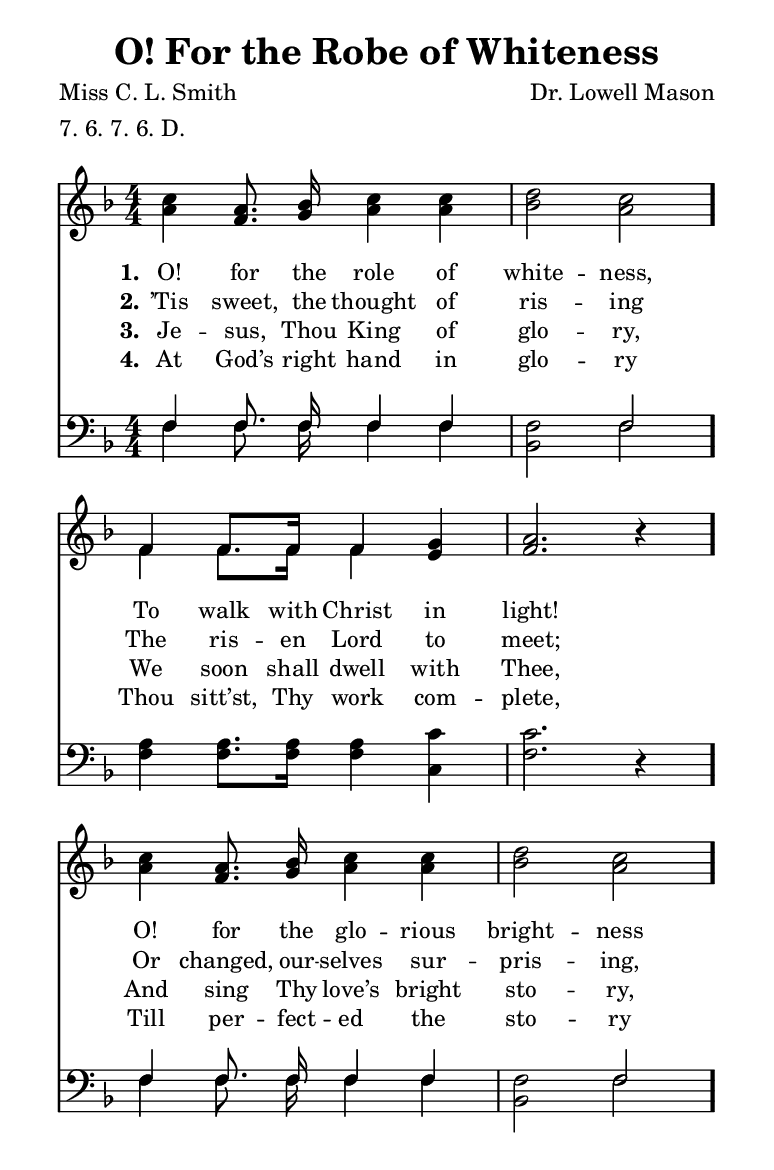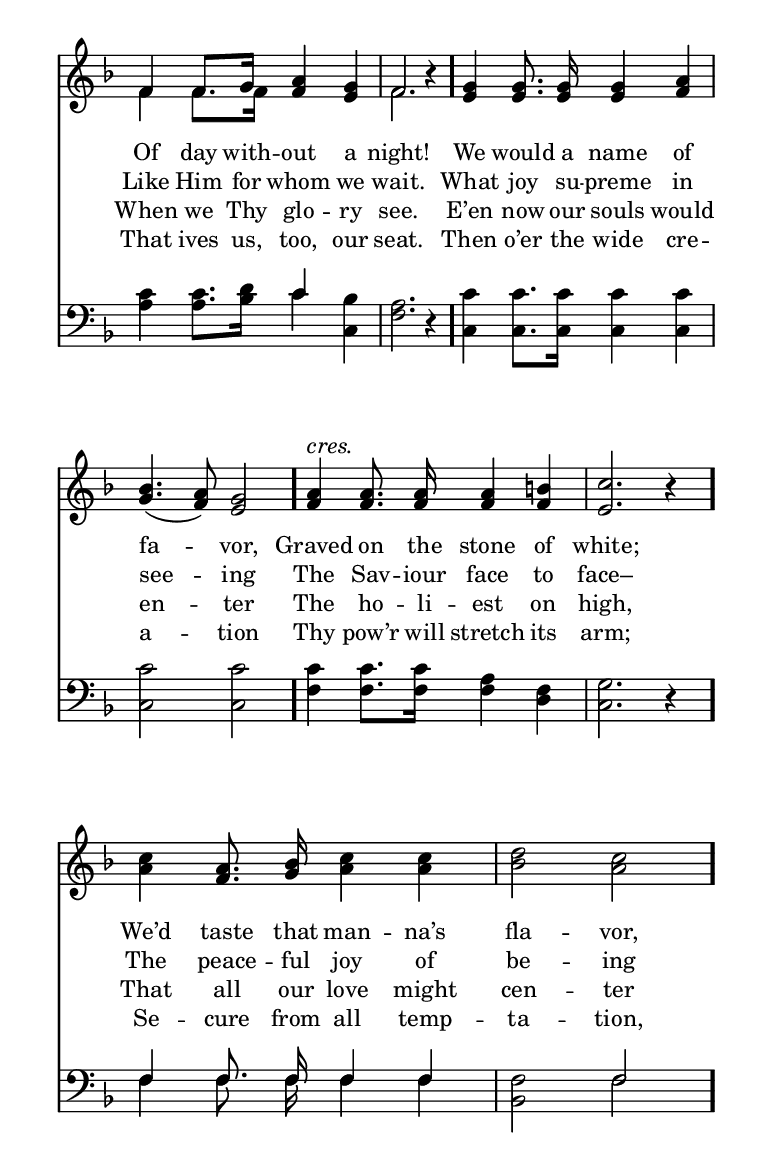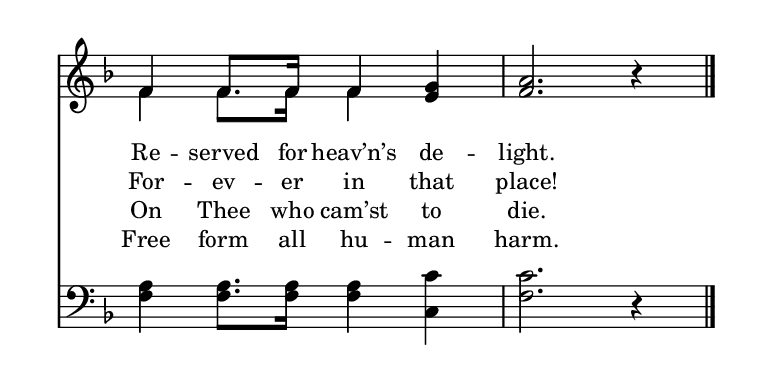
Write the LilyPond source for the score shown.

\include "common/global.ily"
\paper {
  \include "common/paper.ily"
}

\header{
  hymnnumber = "246"
  title = "O! For the Robe of Whiteness"
  tunename = "Work"
  meter = "7. 6. 7. 6. D."
  poet = "Miss C. L. Smith"
  composer = "Dr. Lowell Mason"
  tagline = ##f
}

global = {
  \include "common/overrides.ily"
  \override Staff.TimeSignature.style = #'numbered
  \time 4/4
  \override Score.MetronomeMark.transparent = ##t % hide all fermata changes too
  \tempo 4=90
  \key f \major
  \autoBeamOff
}

patternA = { c4 c8. c16 c4 c | c2 c }
patternB = { c4 c8. c16 c4 c | c2. c4 }
patternC = { c4 c8. c16 c4 c | c4.( c8) c2 }

notesSoprano = {
\global
\relative c'' {

  \changePitch \patternA { c a bes c c | d c }
  \changePitch \patternB { f, f f f g | a r }
  \changePitch \patternA { c a bes c c | d c }
  \changePitch \patternB { f, f g a g | f r }

  \changePitch \patternC { g g g g a | bes a g }
  \changePitch \patternB { a^\markup{\italic cres.} a a a b | c r }
  \changePitch \patternA { c a bes c c | d c }
  \changePitch \patternB { f, f f f g | a r }

  \bar "|."

}
}

notesAlto = {
\global
\relative e' {

  \changePitch \patternA { a f g a a | bes a }
  \changePitch \patternB { f f f f e | f r }
  \changePitch \patternA { a f g a a | bes a }
  \changePitch \patternB { f f f f e | f r }

  \changePitch \patternC { e e e e f | g f e }
  \changePitch \patternB { f f f f f | e r }
  \changePitch \patternA { a f g a a | bes a }
  \changePitch \patternB { f f f f e | f r }

}
}

notesTenor = {
\global
\relative a {

  \changePitch \patternA { f f f f f | f f }
  \changePitch \patternB { a a a a c | c r }
  \changePitch \patternA { f, f f f f | f f }
  \changePitch \patternB { c' c d c bes | a r }

  \changePitch \patternA { c c c c c | c c }
  \changePitch \patternB { c c c a f | g r }
  \changePitch \patternA { f f f f f | f f }
  \changePitch \patternB { a a a a c | c r }

}
}

notesBass = {
\global
\relative f {

  \changePitch \patternA { f f f f f | bes, f' }
  \changePitch \patternB { f f f f c | f r }
  \changePitch \patternA { f f f f f | bes, f' }
  \changePitch \patternB { a a bes c c, | f r }

  \changePitch \patternA { c c c c c | c c }
  \changePitch \patternB { f f f f d | c r }
  \changePitch \patternA { f f f f f | bes, f' }
  \changePitch \patternB { f f f f c | f r }

}
}

wordsA = \lyricmode {
\set stanza = "1."

O! for the role of white -- ness, \bar "."
To walk with Christ in light! \bar "."
O! for the glo -- rious bright -- ness \bar "."
Of day with -- out a night! \bar "."
We would a name of fa -- vor, \bar "."
Graved on the stone of white; \bar "."
We’d taste that man -- na’s fla -- vor, \bar "."
Re -- served for heav’n’s de -- light. \bar "."

}

wordsB = \lyricmode {
\set stanza = "2."

’Tis sweet, the thought of ris -- ing
The ris -- en Lord to meet;
Or changed, our -- selves sur -- pris -- ing,
Like Him for whom we wait.
What joy su -- preme in see -- ing
The Sav -- iour face to face–
The peace -- ful joy of be -- ing
For -- ev -- er in that place!

}

wordsC = \lyricmode {
\set stanza = "3."

Je -- sus, Thou King of glo -- ry,
We soon shall dwell with Thee,
And sing Thy love’s bright sto -- ry,
When we Thy glo -- ry see.
E’en now our souls would en -- ter 
The ho -- li -- est on high,
That all our love might cen -- ter
On Thee who cam’st to die.

}

wordsD = \lyricmode {
\set stanza = "4."

At God’s right hand in glo -- ry
Thou sitt’st, Thy work com -- plete,
Till per -- fect -- ed the sto -- ry
That ives us, too, our seat.
Then o’er the wide cre -- a -- tion
Thy pow’r will stretch its arm;
Se -- cure from all temp -- ta -- tion,
Free form all hu -- man harm.

}

\score {
  \context ChoirStaff <<
    \context Staff = upper <<
      \set ChoirStaff.systemStartDelimiter = #'SystemStartBar
      \set ChoirStaff.printPartCombineTexts = ##f
      \partcombine #'(2 . 9) \notesSoprano \notesAlto
      \context NullVoice = sopranos { \voiceOne << \notesSoprano >> }
      \context NullVoice = altos { \voiceTwo << \notesAlto >> }
      \context Lyrics = one   \lyricsto sopranos \wordsA
      \context Lyrics = two   \lyricsto sopranos \wordsB
      \context Lyrics = three \lyricsto sopranos \wordsC
      \context Lyrics = four  \lyricsto sopranos \wordsD
    >>
    \context Staff = men <<
      \clef bass
      \set ChoirStaff.printPartCombineTexts = ##f
      \partcombine #'(2 . 9) \notesTenor \notesBass
      \context NullVoice = tenors { \voiceOne << \notesTenor >> }
      \context NullVoice = basses { \voiceTwo << \notesBass >> }
    >>
  >>
  \layout {
    \include "common/layout.ily"
  }
  \midi{
    \include "common/midi.ily"
  }
}

\version "2.19.49"  % necessary for upgrading to future LilyPond versions.

% vi:set et ts=2 sw=2 ai nocindent syntax=lilypond:
